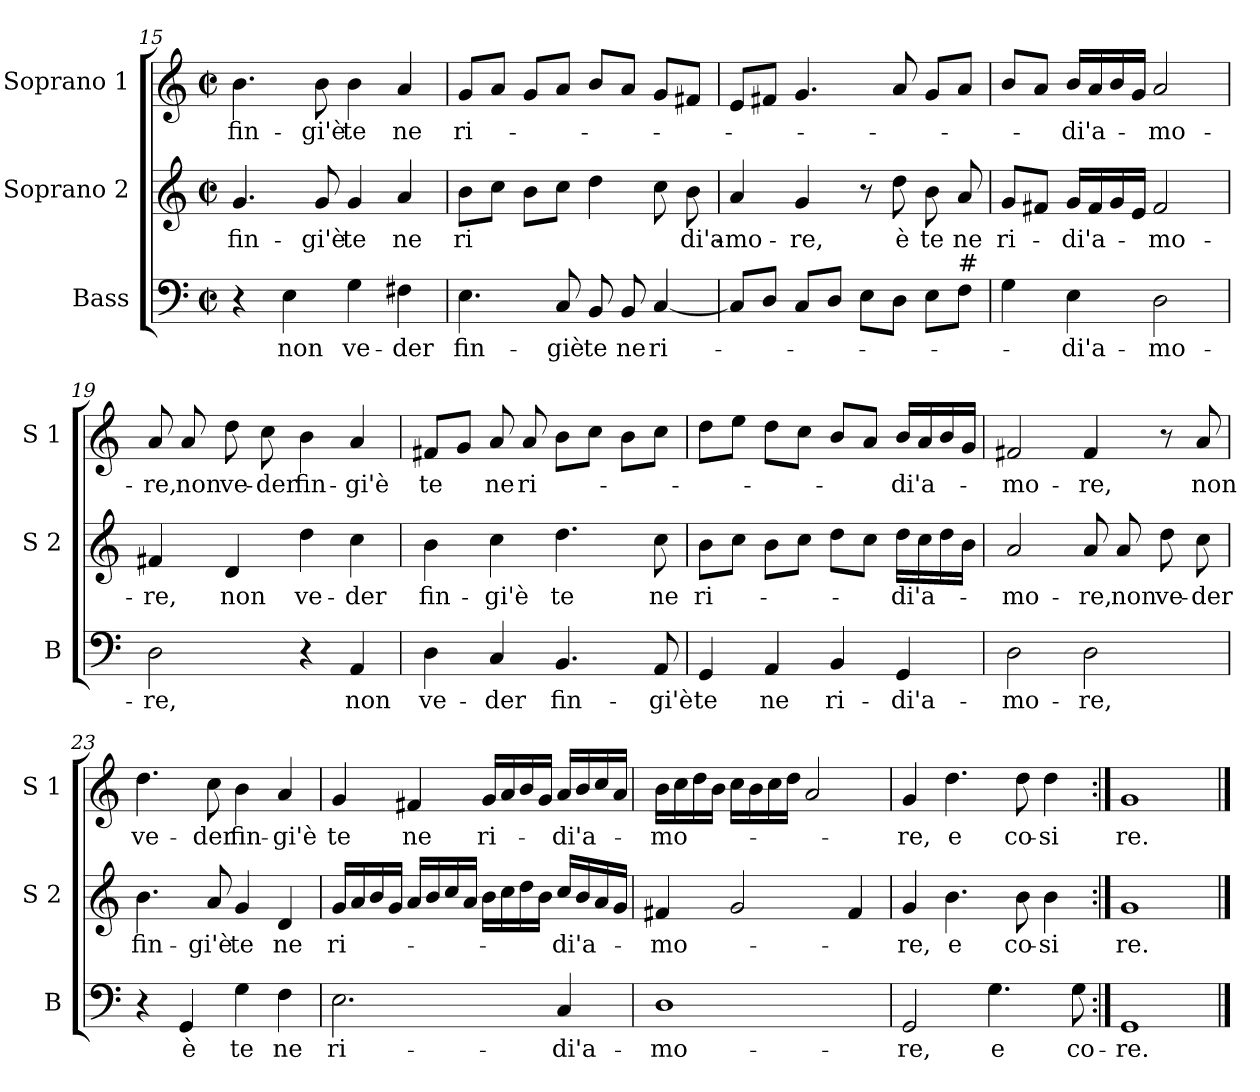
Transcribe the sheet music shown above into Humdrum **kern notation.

**kern	**text	**kern	**text	**kern	**text
*part3	*part3	*part2	*part2	*part1	*part1
*staff3	*staff3	*staff2	*staff2	*staff1	*staff1
*I"Bass	*	*I"Soprano 2	*	*I"Soprano 1	*
*I'B	*	*I'S 2	*	*I'S 1	*
!!LO:PB:g=z
*clefF4	*	*clefG2	*	*clefG2	*
*k[]	*	*k[]	*	*k[]	*
*C:	*	*C:	*	*C:	*
*M2/2	*	*M2/2	*	*M2/2	*
*met(c|)	*	*met(c|)	*	*met(c|)	*
=15	=15	=15	=15	=15	=15
!	!	!	!LO:LY:b	!	!LO:LY:b
4r	.	4.g/	fin-	4.b\	fin-
!	!LO:LY:b	!	!	!	!
4E\	non	.	.	.	.
!	!	!	!LO:LY:b	!	!LO:LY:b
.	.	8g/	-gi'è	8b\	-gi'è
!	!LO:LY:b	!	!LO:LY:b	!	!LO:LY:b
4G\	ve-	4g/	te	4b\	te
!	!LO:LY:b	!	!LO:LY:b	!	!LO:LY:b
4F#X\	-der	4a/	ne	4a/	ne
=16	=16	=16	=16	=16	=16
!	!LO:LY:b	!	!LO:LY:b	!	!LO:LY:b
4.E\	fin-	8b\L	ri	8g/L	ri-
.	.	8cc\J	.	8a/J	.
.	.	8b\L	.	8g/L	.
!	!LO:LY:b	!	!	!	!
8C/	-giè	8cc\J	.	8a/J	.
!	!LO:LY:b	!	!	!	!
8BB/	te	4dd\	.	8b/L	.
!	!LO:LY:b	!	!	!	!
8BB/	ne	.	.	8a/J	.
!	!LO:LY:b	!	!	!	!
[4C/	ri-	8cc\	.	8g/L	.
!	!	!	!LO:LY:b	!	!
.	.	8b\	di'a-	8f#X/J	.
=17	=17	=17	=17	=17	=17
!	!	!	!LO:LY:b	!	!
8C/L]	.	4a/	-mo-	8e/L	.
8D/J	.	.	.	8f#X/J	.
!	!	!	!LO:LY:b	!	!
8C/L	.	4g/	-re,	4.g/	.
8D/J	.	.	.	.	.
8E\L	.	8r	.	.	.
!	!	!	!LO:LY:b	!	!
8D\J	.	8dd\	è	8a/	.
!	!	!	!LO:LY:b	!	!
8E\L	.	8b\	te	8g/L	.
!LO:TX:a:t=#	!	!	!	!	!
!	!	!	!LO:LY:b	!	!
8F\J	.	8a/	ne	8a/J	.
=18	=18	=18	=18	=18	=18
!	!	!	!LO:LY:b	!	!
4G\	.	8g/L	ri-	8b/L	.
.	.	8f#X/J	.	8a/J	.
!	!LO:LY:b	!	!LO:LY:b	!	!LO:LY:b
4E\	-di'a-	16g/LL	-di'a-	16b/LL	-di'a-
.	.	16f#/	.	16a/	.
.	.	16g/	.	16b/	.
.	.	16e/JJ	.	16g/JJ	.
!	!LO:LY:b	!	!LO:LY:b	!	!LO:LY:b
2D\	-mo-	2f#/	-mo-	2a/	-mo-
!!LO:LB:g=z
=19	=19	=19	=19	=19	=19
!	!LO:LY:b	!	!LO:LY:b	!	!LO:LY:b
2D\	-re,	4f#X/	-re,	8a/	-re,
!	!	!	!	!	!LO:LY:b
.	.	.	.	8a/	non
!	!	!	!LO:LY:b	!	!LO:LY:b
.	.	4d/	non	8dd\	ve-
!	!	!	!	!	!LO:LY:b
.	.	.	.	8cc\	-der
!	!	!	!LO:LY:b	!	!LO:LY:b
4r	.	4dd\	ve-	4b\	fin-
!	!LO:LY:b	!	!LO:LY:b	!	!LO:LY:b
4AA/	non	4cc\	-der	4a/	-gi'è
=20	=20	=20	=20	=20	=20
!	!LO:LY:b	!	!LO:LY:b	!	!LO:LY:b
4D\	ve-	4b\	fin-	8f#X/L	te
.	.	.	.	8g/J	.
!	!LO:LY:b	!	!LO:LY:b	!	!LO:LY:b
4C/	-der	4cc\	-gi'è	8a/	ne
!	!	!	!	!	!LO:LY:b
.	.	.	.	8a/	ri-
!	!LO:LY:b	!	!LO:LY:b	!	!
4.BB/	fin-	4.dd\	te	8b\L	.
.	.	.	.	8cc\J	.
.	.	.	.	8b\L	.
!	!LO:LY:b	!	!LO:LY:b	!	!
8AA/	-gi'è	8cc\	ne	8cc\J	.
=21	=21	=21	=21	=21	=21
!	!LO:LY:b	!	!LO:LY:b	!	!
4GG/	te	8b\L	ri-	8dd\L	.
.	.	8cc\J	.	8ee\J	.
!	!LO:LY:b	!	!	!	!
4AA/	ne	8b\L	.	8dd\L	.
.	.	8cc\J	.	8cc\J	.
!	!LO:LY:b	!	!	!	!
4BB/	ri-	8dd\L	.	8b/L	.
.	.	8cc\J	.	8a/J	.
!	!LO:LY:b	!	!LO:LY:b	!	!LO:LY:b
4GG/	-di'a-	16dd\LL	-di'a-	16b/LL	-di'a-
.	.	16cc\	.	16a/	.
.	.	16dd\	.	16b/	.
.	.	16b\JJ	.	16g/JJ	.
=22	=22	=22	=22	=22	=22
!	!LO:LY:b	!	!LO:LY:b	!	!LO:LY:b
2D\	-mo-	2a/	-mo-	2f#X/	-mo-
!	!LO:LY:b	!	!LO:LY:b	!	!LO:LY:b
2D\	-re,	8a/	-re,	4f#/	-re,
!	!	!	!LO:LY:b	!	!
.	.	8a/	non	.	.
!	!	!	!LO:LY:b	!	!
.	.	8dd\	ve-	8r	.
!	!	!	!LO:LY:b	!	!LO:LY:b
.	.	8cc\	-der	8a/	non
!!LO:LB:g=z
=23	=23	=23	=23	=23	=23
!	!	!	!LO:LY:b	!	!LO:LY:b
4r	.	4.b\	fin-	4.dd\	ve-
!	!LO:LY:b	!	!	!	!
4GG/	è	.	.	.	.
!	!	!	!LO:LY:b	!	!LO:LY:b
.	.	8a/	-gi'è	8cc\	-der
!	!LO:LY:b	!	!LO:LY:b	!	!LO:LY:b
4G\	te	4g/	te	4b\	fin-
!	!LO:LY:b	!	!LO:LY:b	!	!LO:LY:b
4F\	ne	4d/	ne	4a/	-gi'è
=24	=24	=24	=24	=24	=24
!	!LO:LY:b	!	!LO:LY:b	!	!LO:LY:b
2.E\	ri-	16g/LL	ri-	4g/	te
.	.	16a/	.	.	.
.	.	16b/	.	.	.
.	.	16g/JJ	.	.	.
!	!	!	!	!	!LO:LY:b
.	.	16a/LL	.	4f#X/	ne
.	.	16b/	.	.	.
.	.	16cc/	.	.	.
.	.	16a/JJ	.	.	.
!	!	!	!	!	!LO:LY:b
.	.	16b\LL	.	16g/LL	ri-
.	.	16cc\	.	16a/	.
.	.	16dd\	.	16b/	.
.	.	16b\JJ	.	16g/JJ	.
!	!LO:LY:b	!	!LO:LY:b	!	!LO:LY:b
4C/	-di'a-	16cc/LL	-di'a-	16a/LL	-di'a-
.	.	16b/	.	16b/	.
.	.	16a/	.	16cc/	.
.	.	16g/JJ	.	16a/JJ	.
=25	=25	=25	=25	=25	=25
!	!LO:LY:b	!	!LO:LY:b	!	!LO:LY:b
1D	-mo-	4f#X/	-mo-	16b\LL	-mo-
.	.	.	.	16cc\	.
.	.	.	.	16dd\	.
.	.	.	.	16b\JJ	.
.	.	2g/	.	16cc\LL	.
.	.	.	.	16b\	.
.	.	.	.	16cc\	.
.	.	.	.	16dd\JJ	.
.	.	.	.	2a/	.
.	.	4f#/	.	.	.
=26	=26	=26	=26	=26	=26
!	!LO:LY:b	!	!LO:LY:b	!	!LO:LY:b
2GG/	-re,	4g/	-re,	4g/	-re,
!	!	!	!LO:LY:b	!	!LO:LY:b
.	.	4.b\	e	4.dd\	e
!	!LO:LY:b	!	!	!	!
4.G\	e	.	.	.	.
!	!	!	!LO:LY:b	!	!LO:LY:b
.	.	8b\	co-	8dd\	co-
!	!	!	!LO:LY:b	!	!LO:LY:b
.	.	4b\	-si	4dd\	-si
!	!LO:LY:b	!	!	!	!
8G\	co-	.	.	.	.
=27:|!	=27:|!	=27:|!	=27:|!	=27:|!	=27:|!
!	!LO:LY:b	!	!LO:LY:b	!	!LO:LY:b
1GG	-re.	1g	re.	1g	re.
==	==	==	==	==	==
*-	*-	*-	*-	*-	*-
